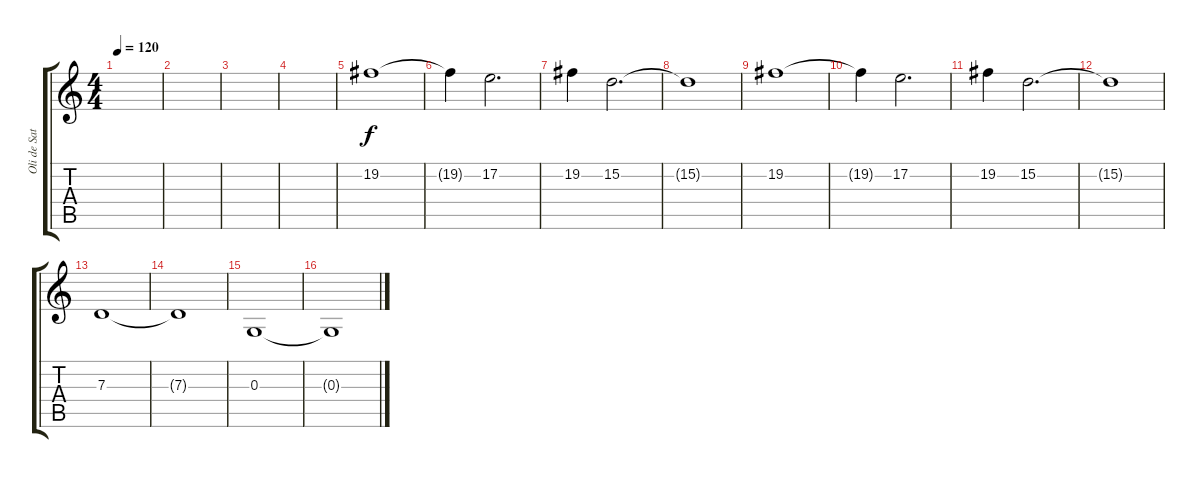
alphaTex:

\track ("Oli de Sat" "Oli de Sat") {instrument pad2warm}
\staff {score tabs}
\tuning (E4 B3 G3 D3 A2 E2) {hide}
\ts (4 4)
\tempo 120
\clef g2
\ks c
|
|
|
|
19.2.1 |
19.2{t}.4 17.2.2{d} |
19.2.4 15.2.2{d} |
15.2{t}.1 |
19.2.1 |
19.2{t}.4 17.2.2{d} |
19.2.4 15.2.2{d} |
15.2{t}.1 |
7.3.1 |
7.3{t}.1 |
0.3.1 |
0.3{t}.1
